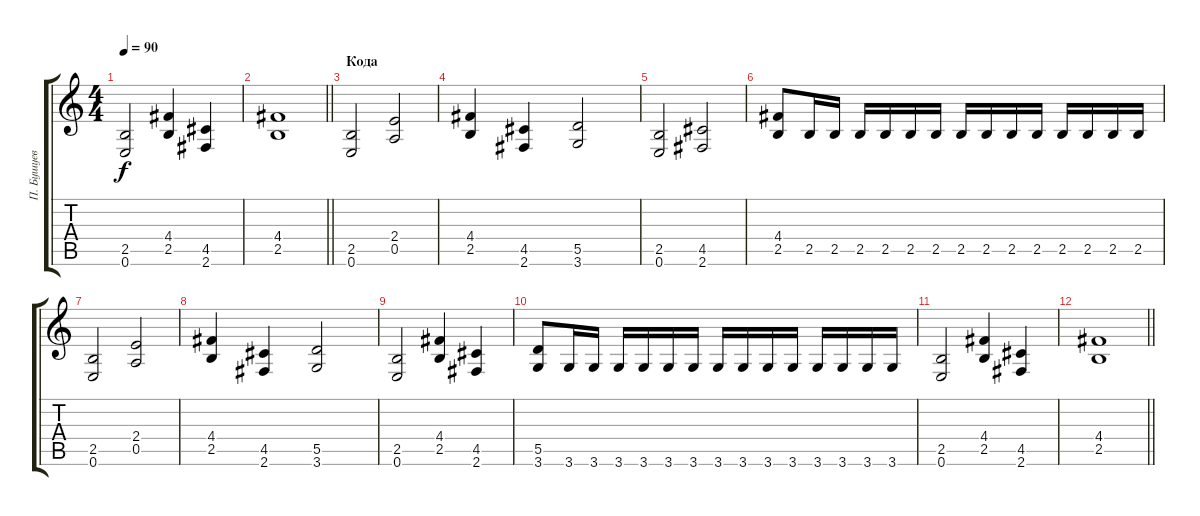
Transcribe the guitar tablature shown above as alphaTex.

\track ("П. Бушуев" "П. Бушуев") {instrument acousticguitarsteel}
\staff {score tabs}
\tuning (E4 B3 G3 D3 A2 E2) {hide}
\ts (4 4)
\tempo 90
\clef g2
\ks c
(2.5 0.6).2{dy f} (4.4 2.5).4 (4.5 2.6).4 |
\barLineRight lightlight
(4.4 2.5).1 |
\section ("" "Кода")
(2.5 0.6).2{instrument distortionguitar} (2.4 0.5).2 |
(4.4 2.5).4 (4.5 2.6).4 (5.5 3.6).2 |
(2.5 0.6).2 (4.5 2.6).2 |
(4.4 2.5).8 2.5.16 2.5.16 2.5.16 2.5.16 2.5.16 2.5.16 2.5.16 2.5.16 2.5.16 2.5.16 2.5.16 2.5.16 2.5.16 2.5.16 |
(2.5 0.6).2 (2.4 0.5).2 |
(4.4 2.5).4 (4.5 2.6).4 (5.5 3.6).2 |
(2.5 0.6).2 (4.4 2.5).4 (4.5 2.6).4 |
(5.5 3.6).8 3.6.16 3.6.16 3.6.16 3.6.16 3.6.16 3.6.16 3.6.16 3.6.16 3.6.16 3.6.16 3.6.16 3.6.16 3.6.16 3.6.16 |
(2.5 0.6).2 (4.4 2.5).4 (4.5 2.6).4 |
\barLineRight lightlight
(4.4 2.5).1
